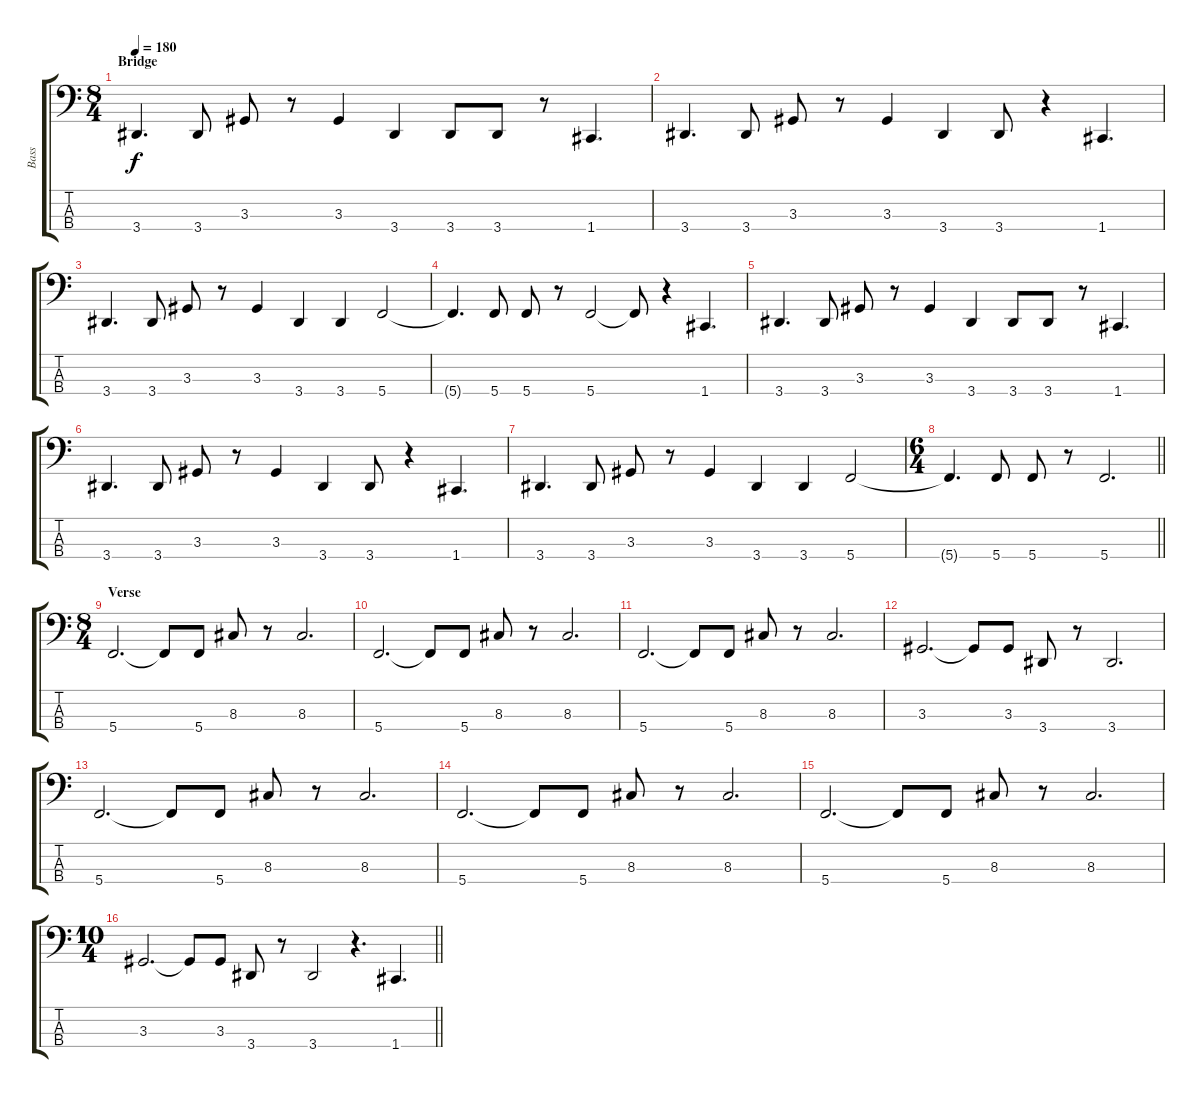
\track ("Bass" "Bass") {instrument electricbassfinger}
\staff {score tabs}
\tuning (Eb2 Bb1 F1 C1) {hide}
\ts (8 4)
\section ("" "Bridge")
\tempo 180
\clef f4
\ks c
3.4.4{d dy f} 3.4.8 3.3.8 r.8 3.3.4 3.4.4 3.4.8 3.4.8 r.8 1.4.4{d} |
3.4.4{d} 3.4.8 3.3.8 r.8 3.3.4 3.4.4 3.4.8 r.4 1.4.4{d} |
3.4.4{d} 3.4.8 3.3.8 r.8 3.3.4 3.4.4 3.4.4 5.4.2 |
5.4{t}.4{d} 5.4.8 5.4.8 r.8 5.4.2 5.4{t}.8 r.4 1.4.4{d} |
3.4.4{d} 3.4.8 3.3.8 r.8 3.3.4 3.4.4 3.4.8 3.4.8 r.8 1.4.4{d} |
3.4.4{d} 3.4.8 3.3.8 r.8 3.3.4 3.4.4 3.4.8 r.4 1.4.4{d} |
3.4.4{d} 3.4.8 3.3.8 r.8 3.3.4 3.4.4 3.4.4 5.4.2 |
\ts (6 4)
\barLineRight lightlight
5.4{t}.4{d} 5.4.8 5.4.8 r.8 5.4.2{d} |
\ts (8 4)
\section ("" "Verse")
5.4.2{d} 5.4{t}.8 5.4.8 8.3.8 r.8 8.3.2{d} |
5.4.2{d} 5.4{t}.8 5.4.8 8.3.8 r.8 8.3.2{d} |
5.4.2{d} 5.4{t}.8 5.4.8 8.3.8 r.8 8.3.2{d} |
3.3.2{d} 3.3{t}.8 3.3.8 3.4.8 r.8 3.4.2{d} |
5.4.2{d} 5.4{t}.8 5.4.8 8.3.8 r.8 8.3.2{d} |
5.4.2{d} 5.4{t}.8 5.4.8 8.3.8 r.8 8.3.2{d} |
5.4.2{d} 5.4{t}.8 5.4.8 8.3.8 r.8 8.3.2{d} |
\ts (10 4)
\barLineRight lightlight
3.3.2{d} 3.3{t}.8 3.3.8 3.4.8 r.8 3.4.2 r.4{d} 1.4.4{d}
